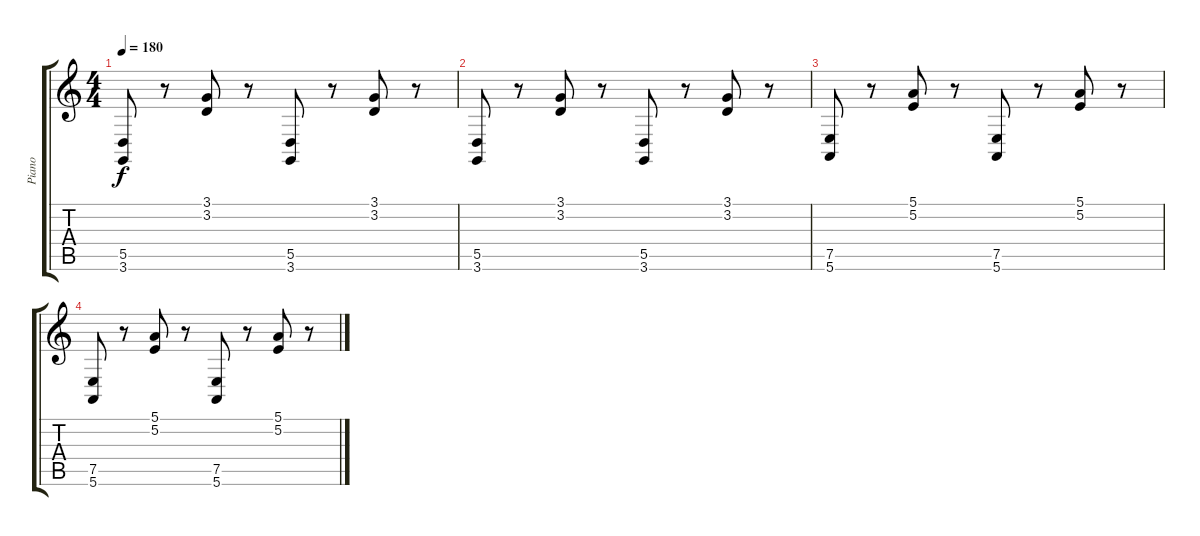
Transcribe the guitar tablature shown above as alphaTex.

\track ("Piano" "Piano") {instrument acousticgrandpiano}
\staff {score tabs}
\tuning (E4 B3 G3 D3 A2 E2) {hide}
\ts (4 4)
\tempo 180
\clef g2
\ks c
(5.5 3.6).8{dy f} r.8 (3.1 3.2).8 r.8 (5.5 3.6).8 r.8 (3.1 3.2).8 r.8 |
(5.5 3.6).8 r.8 (3.1 3.2).8 r.8 (5.5 3.6).8 r.8 (3.1 3.2).8 r.8 |
(7.5 5.6).8 r.8 (5.1 5.2).8 r.8 (7.5 5.6).8 r.8 (5.1 5.2).8 r.8 |
(7.5 5.6).8 r.8 (5.1 5.2).8 r.8 (7.5 5.6).8 r.8 (5.1 5.2).8 r.8
